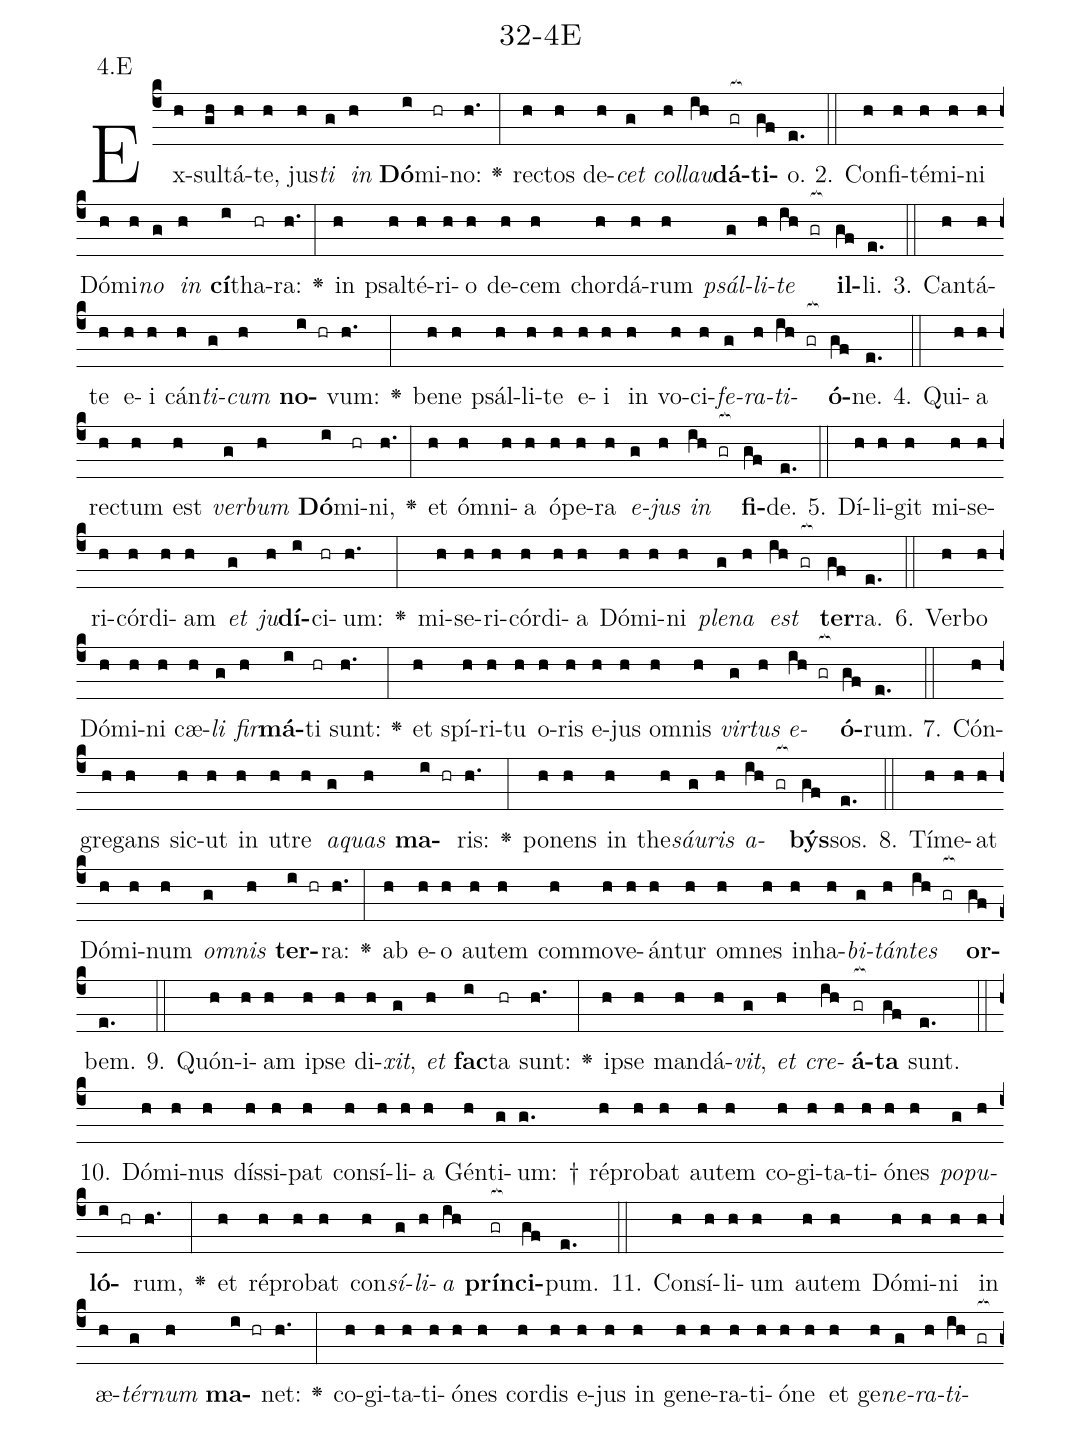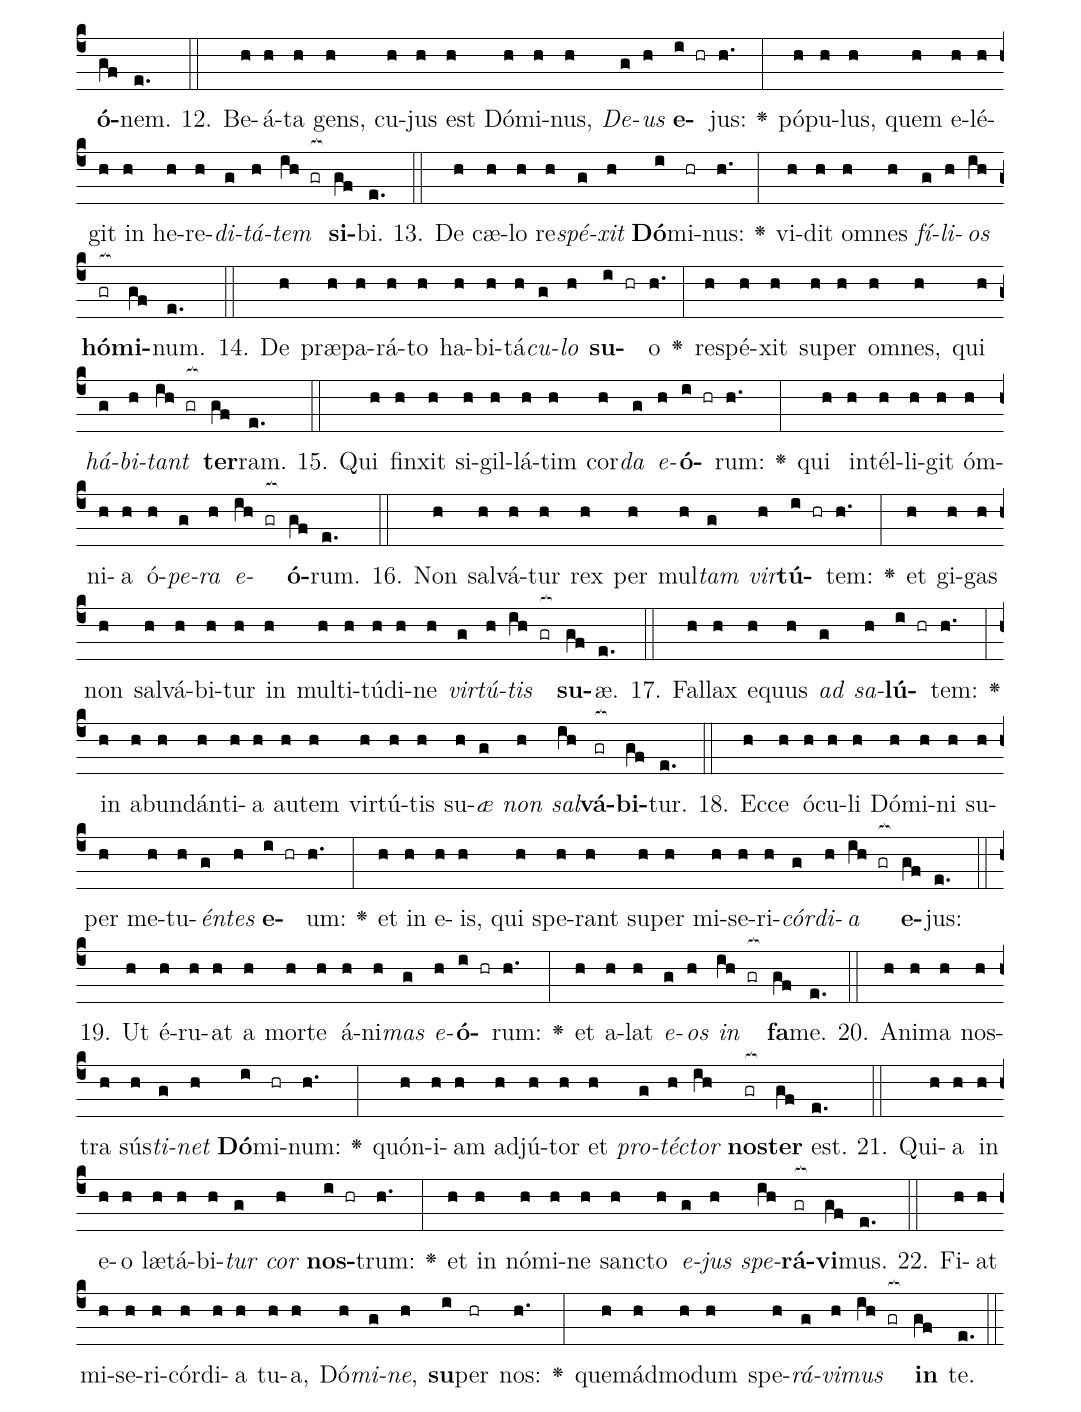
name: 32-4E;
annotation: 4.E;
%%
(c4)Ex(h)sul(gh)tá(h)te,(h) jus(h)<i>ti</i>(g) <i>in</i>(h) <b>Dó</b>(i)mi(hr)no:(h.) <v>\greheightstar</v>(:) rec(h)tos(h) de(h)<i>cet</i>(g) <i>col</i>(h)<i>lau</i>(ih)<b>dá</b>(gr[ocb:1{])<b>ti</b>(gf[ocb:0}])o.(e.) (::)
2. Con(h)fi(h)té(h)mi(h)ni(h) Dó(h)mi(h)<i>no</i>(g) <i>in</i>(h) <b>cí</b>(i)tha(hr)ra:(h.) <v>\greheightstar</v>(:) in(h) psal(h)té(h)ri(h)o(h) de(h)cem(h) chor(h)dá(h)rum(h) <i>psál</i>(g)<i>li</i>(h)<i>te</i>(ih gr[ocb:1{]) <b>il</b>(gf[ocb:0}])li.(e.) (::)
3. Can(h)tá(h)te(h) e(h)i(h) cán(h)<i>ti</i>(g)<i>cum</i>(h) <b>no</b>(i hr)vum:(h.) <v>\greheightstar</v>(:) be(h)ne(h) psál(h)li(h)te(h) e(h)i(h) in(h) vo(h)ci(h)<i>fe</i>(g)<i>ra</i>(h)<i>ti</i>(ih gr[ocb:1{])<b>ó</b>(gf[ocb:0}])ne.(e.) (::)
4. Qui(h)a(h) rec(h)tum(h) est(h) <i>ver</i>(g)<i>bum</i>(h) <b>Dó</b>(i)mi(hr)ni,(h.) <v>\greheightstar</v>(:) et(h) óm(h)ni(h)a(h) ó(h)pe(h)ra(h) <i>e</i>(g)<i>jus</i>(h) <i>in</i>(ih gr[ocb:1{]) <b>fi</b>(gf[ocb:0}])de.(e.) (::)
5. Dí(h)li(h)git(h) mi(h)se(h)ri(h)cór(h)di(h)am(h) <i>et</i>(g) <i>ju</i>(h)<b>dí</b>(i)ci(hr)um:(h.) <v>\greheightstar</v>(:) mi(h)se(h)ri(h)cór(h)di(h)a(h) Dó(h)mi(h)ni(h) <i>ple</i>(g)<i>na</i>(h) <i>est</i>(ih gr[ocb:1{]) <b>ter</b>(gf[ocb:0}])ra.(e.) (::)
6. Ver(h)bo(h) Dó(h)mi(h)ni(h) cæ(h)<i>li</i>(g) <i>fir</i>(h)<b>má</b>(i)ti(hr) sunt:(h.) <v>\greheightstar</v>(:) et(h) spí(h)ri(h)tu(h) o(h)ris(h) e(h)jus(h) om(h)nis(h) <i>vir</i>(g)<i>tus</i>(h) <i>e</i>(ih gr[ocb:1{])<b>ó</b>(gf[ocb:0}])rum.(e.) (::)
7. Cón(h)gre(h)gans(h) sic(h)ut(h) in(h) u(h)tre(h) <i>a</i>(g)<i>quas</i>(h) <b>ma</b>(i hr)ris:(h.) <v>\greheightstar</v>(:) po(h)nens(h) in(h) the(h)<i>sáu</i>(g)<i>ris</i>(h) <i>a</i>(ih gr[ocb:1{])<b>býs</b>(gf[ocb:0}])sos.(e.) (::)
8. Tí(h)me(h)at(h) Dó(h)mi(h)num(h) <i>om</i>(g)<i>nis</i>(h) <b>ter</b>(i hr)ra:(h.) <v>\greheightstar</v>(:) ab(h) e(h)o(h) au(h)tem(h) com(h)mo(h)ve(h)án(h)tur(h) om(h)nes(h) in(h)ha(h)<i>bi</i>(g)<i>tán</i>(h)<i>tes</i>(ih gr[ocb:1{]) <b>or</b>(gf[ocb:0}])bem.(e.) (::)
9. Quón(h)i(h)am(h) ip(h)se(h) di(h)<i>xit</i>,(g) <i>et</i>(h) <b>fac</b>(i)ta(hr) sunt:(h.) <v>\greheightstar</v>(:) ip(h)se(h) man(h)dá(h)<i>vit</i>,(g) <i>et</i>(h) <i>cre</i>(ih)<b>á</b>(gr[ocb:1{])<b>ta</b>(gf[ocb:0}]) sunt.(e.) (::)
10. Dó(h)mi(h)nus(h) dís(h)si(h)pat(h) con(h)sí(h)li(h)a(h) Gén(h)ti(g)um: †(g.) ré(h)pro(h)bat(h) au(h)tem(h) co(h)gi(h)ta(h)ti(h)ó(h)nes(h) <i>po</i>(g)<i>pu</i>(h)<b>ló</b>(i hr)rum,(h.) <v>\greheightstar</v>(:) et(h) ré(h)pro(h)bat(h) con(h)<i>sí</i>(g)<i>li</i>(h)<i>a</i>(ih) <b>prín</b>(gr[ocb:1{])<b>ci</b>(gf[ocb:0}])pum.(e.) (::)
11. Con(h)sí(h)li(h)um(h) au(h)tem(h) Dó(h)mi(h)ni(h) in(h) æ(h)<i>tér</i>(g)<i>num</i>(h) <b>ma</b>(i hr)net:(h.) <v>\greheightstar</v>(:) co(h)gi(h)ta(h)ti(h)ó(h)nes(h) cor(h)dis(h) e(h)jus(h) in(h) ge(h)ne(h)ra(h)ti(h)ó(h)ne(h) et(h) ge(h)<i>ne</i>(g)<i>ra</i>(h)<i>ti</i>(ih gr[ocb:1{])<b>ó</b>(gf[ocb:0}])nem.(e.) (::)
12. Be(h)á(h)ta(h) gens,(h) cu(h)jus(h) est(h) Dó(h)mi(h)nus,(h) <i>De</i>(g)<i>us</i>(h) <b>e</b>(i hr)jus:(h.) <v>\greheightstar</v>(:) pó(h)pu(h)lus,(h) quem(h) e(h)lé(h)git(h) in(h) he(h)re(h)<i>di</i>(g)<i>tá</i>(h)<i>tem</i>(ih gr[ocb:1{]) <b>si</b>(gf[ocb:0}])bi.(e.) (::)
13. De(h) cæ(h)lo(h) re(h)<i>spé</i>(g)<i>xit</i>(h) <b>Dó</b>(i)mi(hr)nus:(h.) <v>\greheightstar</v>(:) vi(h)dit(h) om(h)nes(h) <i>fí</i>(g)<i>li</i>(h)<i>os</i>(ih) <b>hó</b>(gr[ocb:1{])<b>mi</b>(gf[ocb:0}])num.(e.) (::)
14. De(h) præ(h)pa(h)rá(h)to(h) ha(h)bi(h)tá(h)<i>cu</i>(g)<i>lo</i>(h) <b>su</b>(i hr)o(h.) <v>\greheightstar</v>(:) re(h)spé(h)xit(h) su(h)per(h) om(h)nes,(h) qui(h) <i>há</i>(g)<i>bi</i>(h)<i>tant</i>(ih gr[ocb:1{]) <b>ter</b>(gf[ocb:0}])ram.(e.) (::)
15. Qui(h) fin(h)xit(h) si(h)gil(h)lá(h)tim(h) cor(h)<i>da</i>(g) <i>e</i>(h)<b>ó</b>(i hr)rum:(h.) <v>\greheightstar</v>(:) qui(h) in(h)tél(h)li(h)git(h) óm(h)ni(h)a(h) ó(h)<i>pe</i>(g)<i>ra</i>(h) <i>e</i>(ih gr[ocb:1{])<b>ó</b>(gf[ocb:0}])rum.(e.) (::)
16. Non(h) sal(h)vá(h)tur(h) rex(h) per(h) mul(h)<i>tam</i>(g) <i>vir</i>(h)<b>tú</b>(i hr)tem:(h.) <v>\greheightstar</v>(:) et(h) gi(h)gas(h) non(h) sal(h)vá(h)bi(h)tur(h) in(h) mul(h)ti(h)tú(h)di(h)ne(h) <i>vir</i>(g)<i>tú</i>(h)<i>tis</i>(ih gr[ocb:1{]) <b>su</b>(gf[ocb:0}])æ.(e.) (::)
17. Fal(h)lax(h) e(h)quus(h) <i>ad</i>(g) <i>sa</i>(h)<b>lú</b>(i hr)tem:(h.) <v>\greheightstar</v>(:) in(h) ab(h)un(h)dán(h)ti(h)a(h) au(h)tem(h) vir(h)tú(h)tis(h) su(h)<i>æ</i>(g) <i>non</i>(h) <i>sal</i>(ih)<b>vá</b>(gr[ocb:1{])<b>bi</b>(gf[ocb:0}])tur.(e.) (::)
18. Ec(h)ce(h) ó(h)cu(h)li(h) Dó(h)mi(h)ni(h) su(h)per(h) me(h)tu(h)<i>én</i>(g)<i>tes</i>(h) <b>e</b>(i hr)um:(h.) <v>\greheightstar</v>(:) et(h) in(h) e(h)is,(h) qui(h) spe(h)rant(h) su(h)per(h) mi(h)se(h)ri(h)<i>cór</i>(g)<i>di</i>(h)<i>a</i>(ih gr[ocb:1{]) <b>e</b>(gf[ocb:0}])jus:(e.) (::)
19. Ut(h) é(h)ru(h)at(h) a(h) mor(h)te(h) á(h)ni(h)<i>mas</i>(g) <i>e</i>(h)<b>ó</b>(i hr)rum:(h.) <v>\greheightstar</v>(:) et(h) a(h)lat(h) <i>e</i>(g)<i>os</i>(h) <i>in</i>(ih gr[ocb:1{]) <b>fa</b>(gf[ocb:0}])me.(e.) (::)
20. A(h)ni(h)ma(h) nos(h)tra(h) sús(h)<i>ti</i>(g)<i>net</i>(h) <b>Dó</b>(i)mi(hr)num:(h.) <v>\greheightstar</v>(:) quón(h)i(h)am(h) ad(h)jú(h)tor(h) et(h) <i>pro</i>(g)<i>téc</i>(h)<i>tor</i>(ih) <b>nos</b>(gr[ocb:1{])<b>ter</b>(gf[ocb:0}]) est.(e.) (::)
21. Qui(h)a(h) in(h) e(h)o(h) læ(h)tá(h)bi(h)<i>tur</i>(g) <i>cor</i>(h) <b>nos</b>(i hr)trum:(h.) <v>\greheightstar</v>(:) et(h) in(h) nó(h)mi(h)ne(h) sanc(h)to(h) <i>e</i>(g)<i>jus</i>(h) <i>spe</i>(ih)<b>rá</b>(gr[ocb:1{])<b>vi</b>(gf[ocb:0}])mus.(e.) (::)
22. Fi(h)at(h) mi(h)se(h)ri(h)cór(h)di(h)a(h) tu(h)a,(h) Dó(h)<i>mi</i>(g)<i>ne</i>,(h) <b>su</b>(i)per(hr) nos:(h.) <v>\greheightstar</v>(:) quem(h)ád(h)mo(h)dum(h) spe(h)<i>rá</i>(g)<i>vi</i>(h)<i>mus</i>(ih gr[ocb:1{]) <b>in</b>(gf[ocb:0}]) te.(e.) (::)
